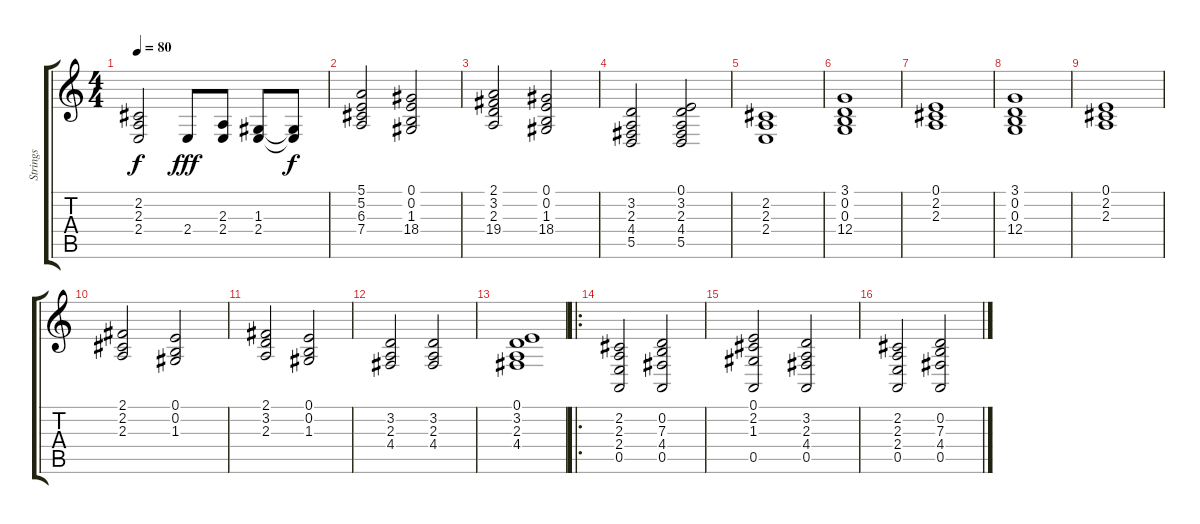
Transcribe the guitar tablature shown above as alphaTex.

\track ("Strings" "Strings") {instrument stringensemble1}
\staff {score tabs}
\tuning (E4 B3 G3 D3 A2 E2) {hide}
\ts (4 4)
\tempo 80
\clef g2
\ks c
(2.2 2.3 2.4).2{dy f} 2.4.8{dy fff} (2.3 2.4).8 (1.3 2.4).8 (1.3{t} 2.4{t}).8{dy f} |
(5.1 5.2 6.3 7.4).2 (0.1 0.2 1.3 18.4).2 |
(2.1 3.2 2.3 19.4).2 (0.1 0.2 1.3 18.4).2 |
(3.2 2.3 4.4 5.5).2 (0.1 3.2 2.3 4.4 5.5).2 |
(2.2 2.3 2.4).1 |
(3.1 0.2 0.3 12.4).1 |
(0.1 2.2 2.3).1 |
(3.1 0.2 0.3 12.4).1 |
(0.1 2.2 2.3).1 |
(2.1 2.2 2.3).2 (0.1 0.2 1.3).2 |
(2.1 3.2 2.3).2 (0.1 0.2 1.3).2 |
(3.2 2.3 4.4).2 (3.2 2.3 4.4).2 |
(0.1 3.2 2.3 4.4).1 |
\ro
(2.2 2.3 2.4 0.5).2 (0.2 7.3 4.4 0.5).2 |
(0.1 2.2 1.3 0.5).2 (3.2 2.3 4.4 0.5).2 |
(2.2 2.3 2.4 0.5).2 (0.2 7.3 4.4 0.5).2
